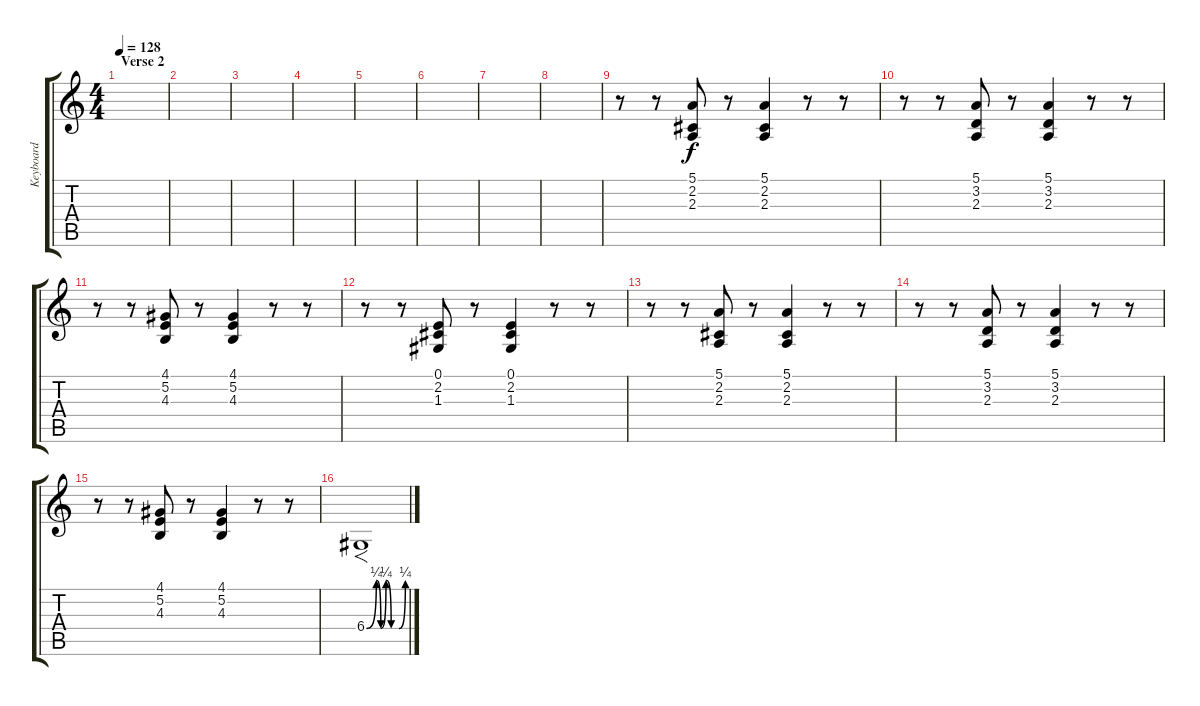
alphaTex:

\track ("Keyboard" "Keyboard") {instrument stringensemble2}
\staff {score tabs}
\tuning (E4 B3 G3 D3 A2 E2) {hide}
\ts (4 4)
\section ("" "Verse 2")
\tempo 128
\clef g2
\ks c
|
|
|
|
|
|
|
|
r.8{volume 7 instrument viola} r.8 (5.1 2.2 2.3).8 r.8 (5.1 2.2 2.3).4 r.8 r.8 |
r.8 r.8 (5.1 3.2 2.3).8 r.8 (5.1 3.2 2.3).4 r.8 r.8 |
r.8 r.8 (4.1 5.2 4.3).8 r.8 (4.1 5.2 4.3).4 r.8 r.8 |
r.8 r.8 (0.1 2.2 1.3).8 r.8 (0.1 2.2 1.3).4 r.8 r.8 |
r.8{volume 6 instrument viola} r.8 (5.1 2.2 2.3).8 r.8 (5.1 2.2 2.3).4 r.8 r.8 |
r.8 r.8 (5.1 3.2 2.3).8 r.8 (5.1 3.2 2.3).4 r.8 r.8 |
r.8 r.8 (4.1 5.2 4.3).8 r.8 (4.1 5.2 4.3).4 r.8 r.8 |
6.4{be (custom 0 0 15 1 22 0 30 1 38 0 50 0 60 1)}.1{f volume 8}
